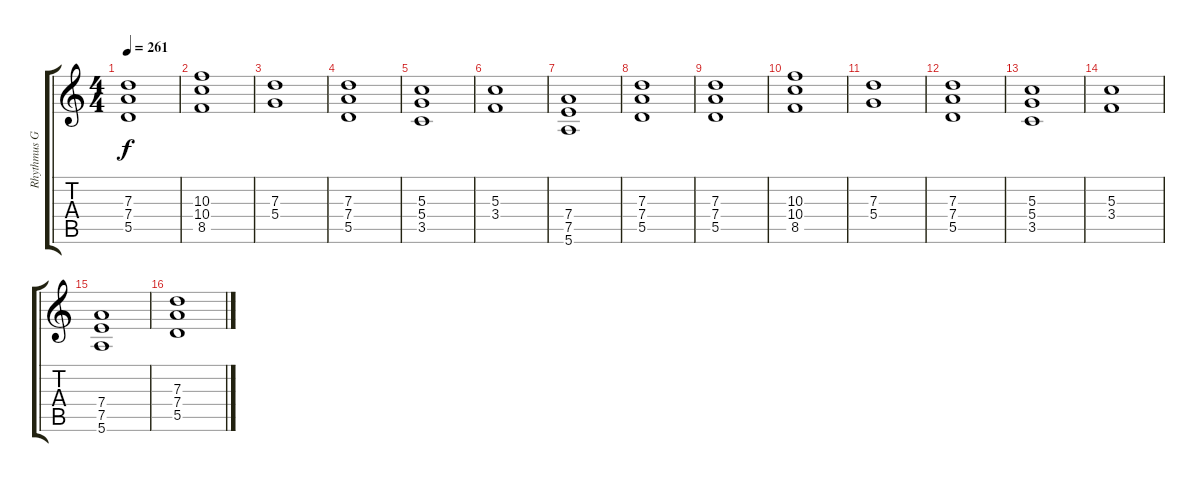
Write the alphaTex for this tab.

\track ("Rhythmus Gitarre" "Rhythmus G") {instrument distortionguitar}
\staff {score tabs}
\tuning (E4 B3 G3 D3 A2 E2) {hide}
\ts (4 4)
\tempo 261
\clef g2
\ks c
(7.3 7.4 5.5).1{dy f} |
(10.3 10.4 8.5).1 |
(7.3 5.4).1 |
(7.3 7.4 5.5).1 |
(5.3 5.4 3.5).1 |
(5.3 3.4).1 |
(7.4 7.5 5.6).1 |
(7.3 7.4 5.5).1 |
(7.3 7.4 5.5).1{volume 16} |
(10.3 10.4 8.5).1 |
(7.3 5.4).1 |
(7.3 7.4 5.5).1 |
(5.3 5.4 3.5).1 |
(5.3 3.4).1 |
(7.4 7.5 5.6).1 |
(7.3 7.4 5.5).1
